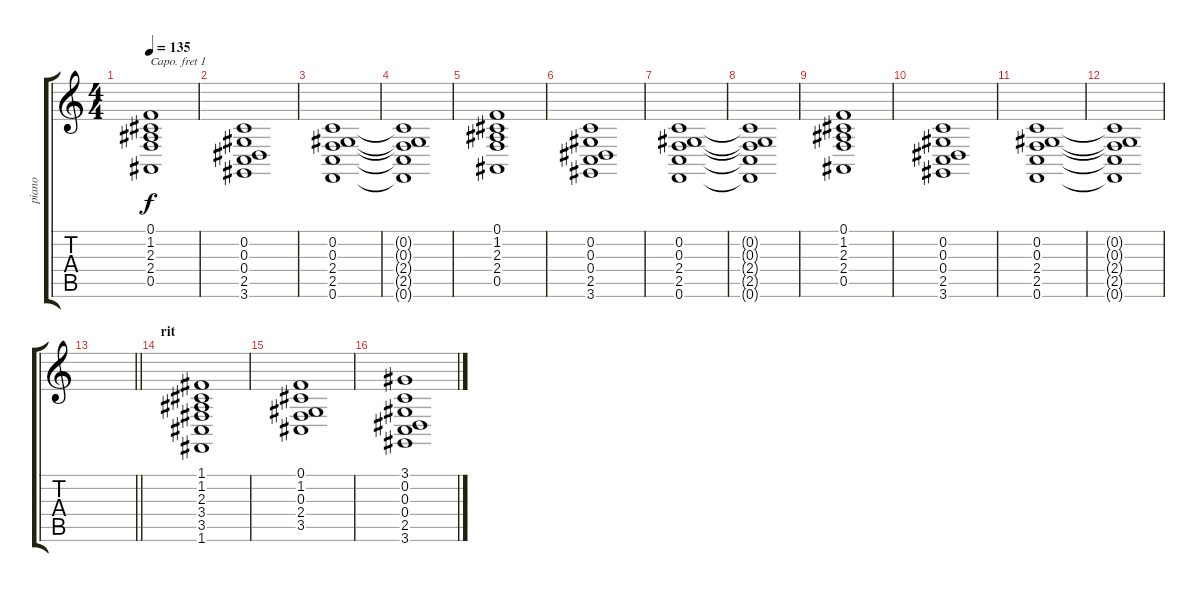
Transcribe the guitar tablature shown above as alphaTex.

\track ("piano" "piano") {instrument drawbarorgan}
\staff {score tabs}
\capo 1
\tuning (E4 B3 G3 D3 A2 E2) {hide}
\ts (4 4)
\tempo 135
\clef g2
\ks c
(0.1 1.2 2.3 2.4 0.5).1{dy f} |
(0.2 0.3 0.4 2.5 3.6).1 |
(0.2 0.3 2.4 2.5 0.6).1 |
(0.2{t} 0.3{t} 2.4{t} 2.5{t} 0.6{t}).1 |
(0.1 1.2 2.3 2.4 0.5).1 |
(0.2 0.3 0.4 2.5 3.6).1 |
(0.2 0.3 2.4 2.5 0.6).1 |
(0.2{t} 0.3{t} 2.4{t} 2.5{t} 0.6{t}).1 |
(0.1 1.2 2.3 2.4 0.5).1 |
(0.2 0.3 0.4 2.5 3.6).1 |
(0.2 0.3 2.4 2.5 0.6).1 |
(0.2{t} 0.3{t} 2.4{t} 2.5{t} 0.6{t}).1 |
\barLineRight lightlight
|
\section ("" "rit")
(1.1 1.2 2.3 3.4 3.5 1.6).1 |
(0.1 1.2 0.3 2.4 3.5).1 |
(3.1 0.2 0.3 0.4 2.5 3.6).1
